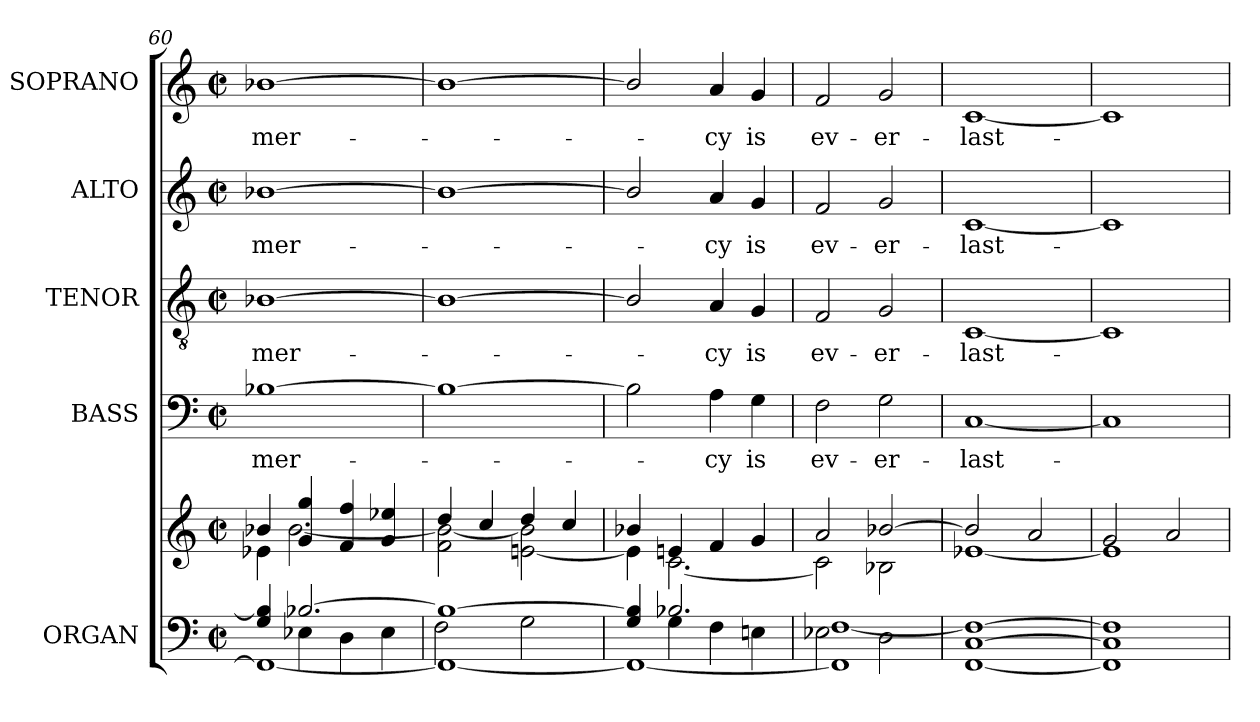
**kern	**kern	**kern	**text	**kern	**text	**kern	**text	**kern	**text
*part5	*part5	*part4	*part4	*part3	*part3	*part2	*part2	*part1	*part1
*staff6	*staff5	*staff4	*staff4	*staff3	*staff3	*staff2	*staff2	*staff1	*staff1
*I"ORGAN	*	*I"BASS	*	*I"TENOR	*	*I"ALTO	*	*I"SOPRANO	*
*clefF4	*clefG2	*clefF4	*	*clefGv2	*	*clefG2	*	*clefG2	*
*	*	*	*	*ITrd7c12	*	*	*	*	*
*k[]	*k[]	*k[]	*	*k[]	*	*k[]	*	*k[]	*
*C:	*C:	*C:	*	*C:	*	*C:	*	*C:	*
*M2/2	*M2/2	*M2/2	*	*M2/2	*	*M2/2	*	*M2/2	*
*met(c|)	*met(c|)	*met(c|)	*	*met(c|)	*	*met(c|)	*	*met(c|)	*
=60	=60	=60	=60	=60	=60	=60	=60	=60	=60
*^	*^	*	*	*	*	*	*	*	*
*	*^	*	*	*	*	*	*	*	*	*	*
!	!	!	!	!	!	!LO:LY:b:color=#000000	!	!	!	!	!	!
!	!	!	!	!	!	!	!	!LO:LY:b:color=#000000	!	!	!	!
!	!	!	!	!	!	!	!	!	!	!LO:LY:b:color=#000000	!	!
!	!	!	!	!	!	!	!	!	!	!	!	!LO:LY:b:color=#000000
4Gi/ 4B-i]	1FFi_	4ryy	4b-i/	4e-i\	[1B-i	mer-	[1BB-i	mer-	[1b-i	mer-	[1b-i	mer-
[2.B-i/	.	4E-i\	4gi/ 4ggi	[2.b-i\	.	.	.	.	.	.	.	.
.	.	4Di\	4fi/ 4ffi	.	.	.	.	.	.	.	.	.
.	.	4E-i\	4gi/ 4ee-i	.	.	.	.	.	.	.	.	.
=61	=61	=61	=61	=61	=61	=61	=61	=61	=61	=61	=61	=61
1B-i_	1FFi_	2Fi\	4ddi/	2fi\ 2b-i_	1B-i_	.	1BB-i_	.	1b-i_	.	1b-i_	.
.	.	.	4cci/	.	.	.	.	.	.	.	.	.
.	.	2Gi\	4ddi/	[2eni\ 2b-i]	.	.	.	.	.	.	.	.
.	.	.	4cci/	.	.	.	.	.	.	.	.	.
!!LO:LB:g=z
=62	=62	=62	=62	=62	=62	=62	=62	=62	=62	=62	=62	=62
4Gi/ 4B-i]	1FFi_	4ryy	4b-i/	4ei\]	2B-i\]	.	2BB-i/]	.	2b-i/]	.	2b-i/]	.
2.B-i/	.	4Gi\	4eni/	[2.ci\	.	.	.	.	.	.	.	.
!	!	!	!	!	!	!LO:LY:b:color=#000000	!	!	!	!	!	!
!	!	!	!	!	!	!	!	!LO:LY:b:color=#000000	!	!	!	!
!	!	!	!	!	!	!	!	!	!	!LO:LY:b:color=#000000	!	!
!	!	!	!	!	!	!	!	!	!	!	!	!LO:LY:b:color=#000000
.	.	4Fi\	4fi/	.	4Ai\	-cy	4AAi/	-cy	4ai/	-cy	4ai/	-cy
!	!	!	!	!	!	!LO:LY:b:color=#000000	!	!	!	!	!	!
!	!	!	!	!	!	!	!	!LO:LY:b:color=#000000	!	!	!	!
!	!	!	!	!	!	!	!	!	!	!LO:LY:b:color=#000000	!	!
!	!	!	!	!	!	!	!	!	!	!	!	!LO:LY:b:color=#000000
.	.	4Eni\	4gi/	.	4Gi\	is	4GGi/	is	4gi/	is	4gi/	is
=63	=63	=63	=63	=63	=63	=63	=63	=63	=63	=63	=63	=63
!	!	!	!	!	!	!LO:LY:b:color=#000000	!	!	!	!	!	!
!	!	!	!	!	!	!	!	!LO:LY:b:color=#000000	!	!	!	!
!	!	!	!	!	!	!	!	!	!	!LO:LY:b:color=#000000	!	!
!	!	!	!	!	!	!	!	!	!	!	!	!LO:LY:b:color=#000000
2E-Xi\	1FFi] [1Fi	2ryy	2ai/	2ci\]	2Fi\	ev-	2FFi/	ev-	2fi/	ev-	2fi/	ev-
!	!	!	!	!	!	!LO:LY:b:color=#000000	!	!	!	!	!	!
!	!	!	!	!	!	!	!	!LO:LY:b:color=#000000	!	!	!	!
!	!	!	!	!	!	!	!	!	!	!LO:LY:b:color=#000000	!	!
!	!	!	!	!	!	!	!	!	!	!	!	!LO:LY:b:color=#000000
2ryy	.	2Di\	[2b-i/	2B-i\	2Gi\	-er-	2GGi/	-er-	2gi/	-er-	2gi/	-er-
*	*v	*v	*	*	*	*	*	*	*	*	*	*
=64	=64	=64	=64	=64	=64	=64	=64	=64	=64	=64	=64
*	*^	*	*	*	*	*	*	*	*	*	*
!	!	!	!	!	!	!LO:LY:b:color=#000000	!	!	!	!	!	!
*	*v	*v	*	*	*	*	*	*	*	*	*	*
*	*^	*	*	*	*	*	*	*	*	*	*
!	!	!	!	!	!	!	!	!LO:LY:b:color=#000000	!	!	!	!
*	*v	*v	*	*	*	*	*	*	*	*	*	*
*	*^	*	*	*	*	*	*	*	*	*	*
!	!	!	!	!	!	!	!	!	!	!LO:LY:b:color=#000000	!	!
*	*v	*v	*	*	*	*	*	*	*	*	*	*
*	*^	*	*	*	*	*	*	*	*	*	*
!	!	!	!	!	!	!	!	!	!	!	!	!LO:LY:b:color=#000000
*	*v	*v	*	*	*	*	*	*	*	*	*	*
[1Ci 1Fi_	[1FFi	2b-i/]	[1e-i	[1Ci	-last-	[1CCi	-last-	[1ci	-last-	[1ci	-last-
.	.	2ai/	.	.	.	.	.	.	.	.	.
=65	=65	=65	=65	=65	=65	=65	=65	=65	=65	=65	=65
1Ci] 1Fi]	1FFi]	2gi/	1e-i]	1Ci]	.	1CCi]	.	1ci]	.	1ci]	.
.	.	2ai/	.	.	.	.	.	.	.	.	.
*v	*v	*	*	*	*	*	*	*	*	*	*
*	*v	*v	*	*	*	*	*	*	*	*
=	=	=	=	=	=	=	=	=	=
*-	*-	*-	*-	*-	*-	*-	*-	*-	*-
